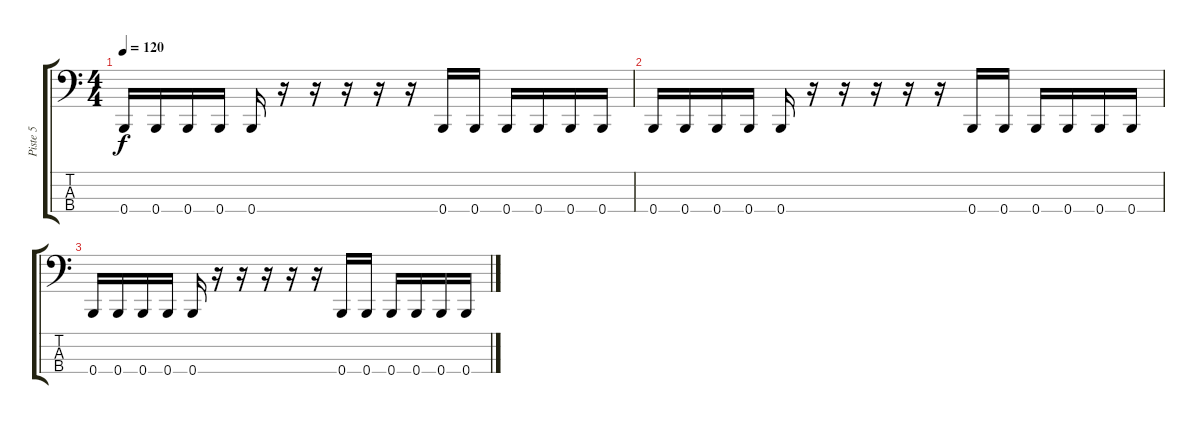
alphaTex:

\track ("Piste 5" "Piste 5") {instrument electricbassfinger}
\staff {score tabs}
\tuning (D2 A1 E1 B0) {hide}
\ts (4 4)
\tempo 120
\clef f4
\ks c
0.4.16{dy f} 0.4.16 0.4.16 0.4.16 0.4.16 r.16 r.16 r.16 r.16 r.16 0.4.16 0.4.16 0.4.16 0.4.16 0.4.16 0.4.16 |
0.4.16 0.4.16 0.4.16 0.4.16 0.4.16 r.16 r.16 r.16 r.16 r.16 0.4.16 0.4.16 0.4.16 0.4.16 0.4.16 0.4.16 |
0.4.16 0.4.16 0.4.16 0.4.16 0.4.16 r.16 r.16 r.16 r.16 r.16 0.4.16 0.4.16 0.4.16 0.4.16 0.4.16 0.4.16
